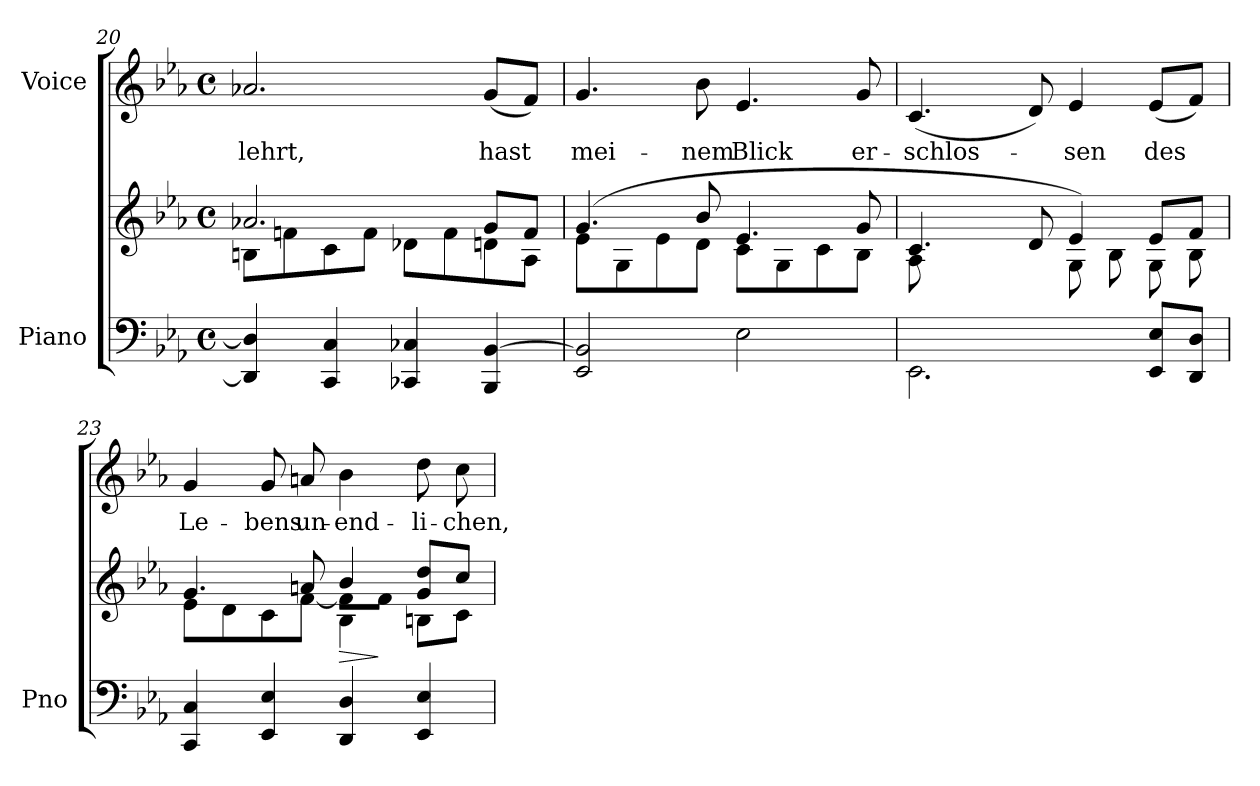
**kern	**kern	**dynam	**kern	**text
*part2	*part2	*part2	*part1	*part1
*staff3	*staff2	*staff2/3	*staff1	*staff1
*I"Piano	*	*	*I"Voice	*
*I'Pno	*	*	*	*
*clefF4	*clefG2	*	*clefG2	*
*k[b-e-a-]	*k[b-e-a-]	*	*k[b-e-a-]	*
*M4/4	*M4/4	*	*M4/4	*
*met(c)	*met(c)	*	*met(c)	*
=20	=20	=20	=20	=20
*	*^	*	*	*
!	!	!	!	!	!LO:LY:b
4DD/] 4D/]	2.a-X/	8Bn\L	.	2.a-X/	-lehrt,
.	.	8fn\	.	.	.
4CC/ 4C/	.	8c\	.	.	.
.	.	8f\J	.	.	.
4CC-X/ 4C-X/	.	8d-X\L	.	.	.
.	.	8f\	.	.	.
!	!	!	!	!	!LO:LY:b
4BBB-/ [4BB-/	8g/L	8dn\	.	(<8g/L	hast
.	8f/J	8A-\J	.	8f/J)	.
=21	=21	=21	=21	=21	=21
!	!	!	!	!	!LO:LY:b
2EE-/ 2BB-/]	(>4.g/	8e-\L	.	4.g/	mei-
.	.	8G\	.	.	.
.	.	8e-\	.	.	.
!	!	!	!	!	!LO:LY:b
.	8b-/	8d\J	.	8b-\	-nem
!	!	!	!	!	!LO:LY:b
2E-\	4.e-/	8c\L	.	4.e-/	Blick
.	.	8G\	.	.	.
.	.	8c\	.	.	.
!	!	!	!	!	!LO:LY:b
.	8g/	8B-\J	.	8g/	er-
=22	=22	=22	=22	=22	=22
*^	*	*	*	*	*
!	!	!	!	!	!	!LO:LY:b
8ryy	2.EE-\	4.c/	8A-\L	.	(<4.c/	-schlos-
8E-/	.	.	4.ryy	.	.	.
8A-/	.	.	.	.	.	.
8F/J	.	8d/	.	.	8d/)	.
!	!	!	!	!	!	!LO:LY:b
2ryy	.	4e-/)	8G\L	.	4e-/	-sen
.	.	.	8B-\	.	.	.
!	!	!	!	!	!	!LO:LY:b
.	8EE-/ 8E-/L	8e-/L	8G\	.	(<8e-/L	des
.	8DD/ 8D/J	8f/J	8B-\J	.	8f/J)	.
!!LO:PB:g=z
=23	=23	=23	=23	=23	=23	=23
*	*	*	*^	*	*	*
!	!	!	!	!	!	!	!LO:LY:b
*v	*v	*	*	*	*	*	*
4CC/ 4C/	4.g/	8e-\L	2ryy	.	4g/	Le-
.	.	8d\	.	.	.	.
!	!	!	!	!	!	!LO:LY:b
4EE-/ 4E-/	.	8c\	.	.	8g/	-bens
!	!	!	!	!	!	!LO:LY:b
.	8an/	[8f\J	.	.	8an/	un-
!	!	!	!	!LO:HP:b	!	!LO:LY:b
4DD/ 4D/	4b-/	8f\L]	4B-\	>	4b-\	-end-
.	.	8f\J	.	]	.	.
!	!	!	!	!	!	!LO:LY:b
4EE-/ 4E-/	8g/ 8dd/L	8Bn\L	4ryy	.	8dd\	-li-
!	!	!	!	!	!	!LO:LY:b
.	8cc/J	8c\J	.	.	8cc\	-chen,
*	*v	*v	*v	*	*	*
=	=	=	=	=
*-	*-	*-	*-	*-
